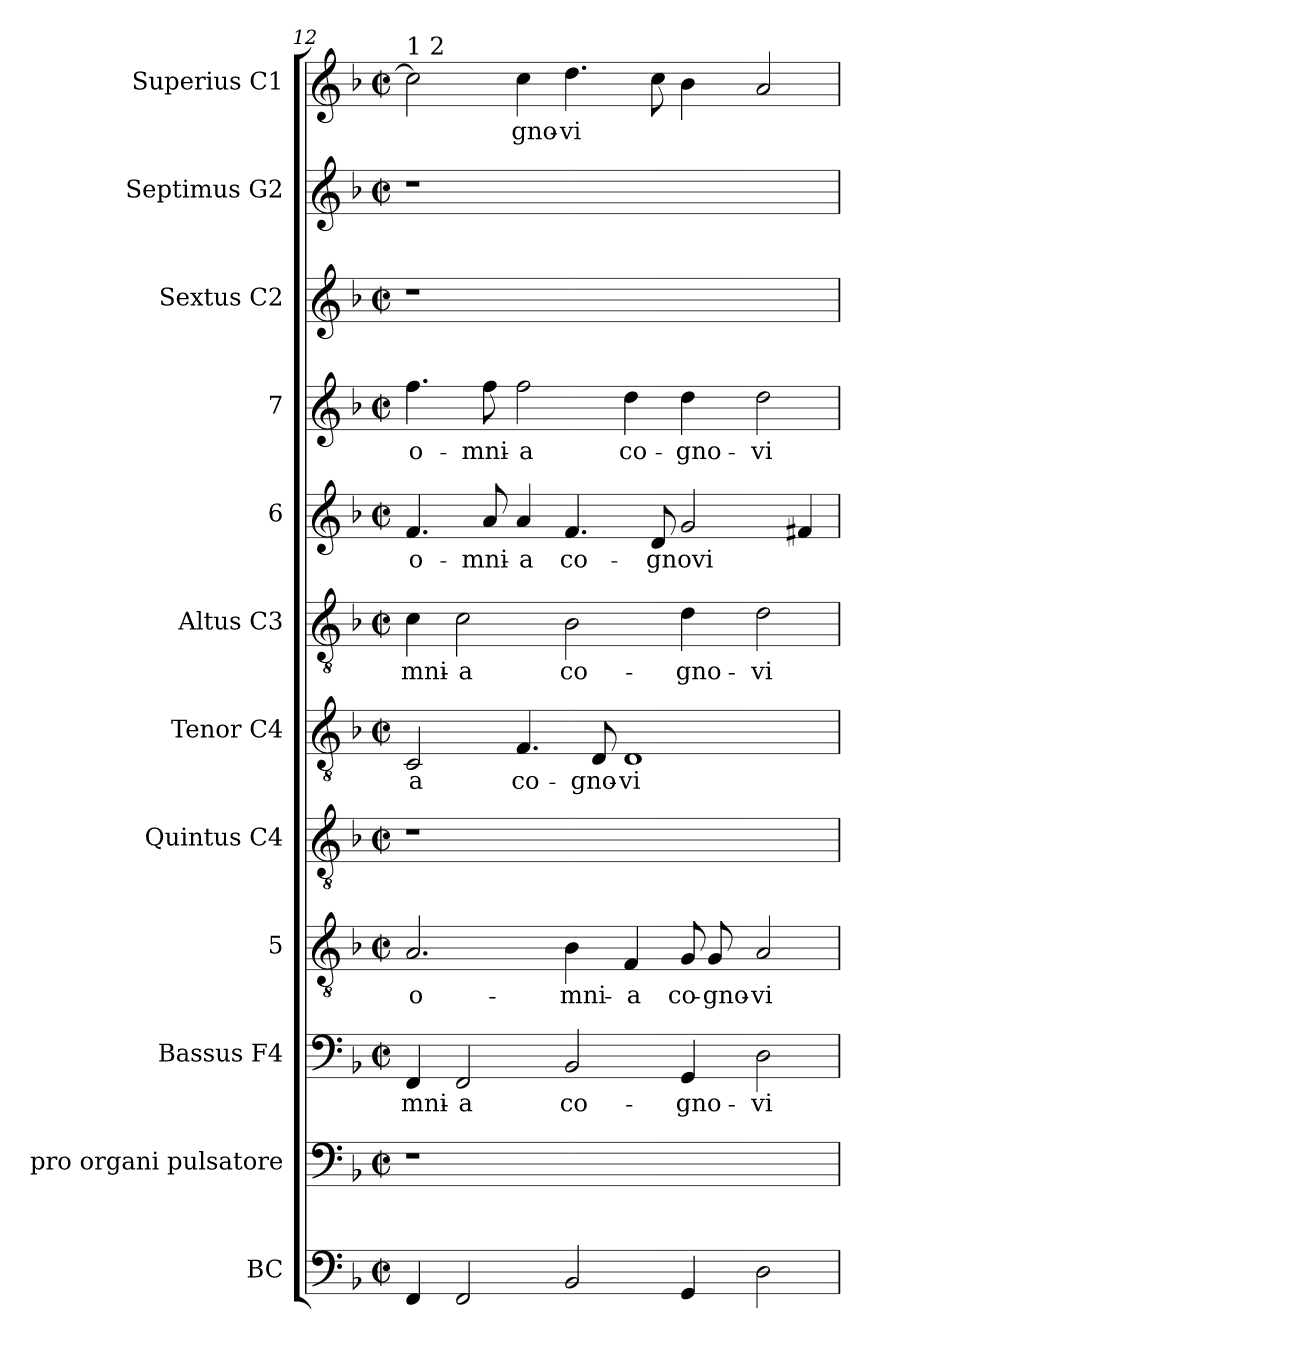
**kern	**kern	**kern	**text	**kern	**text	**kern	**kern	**text	**kern	**text	**kern	**text	**kern	**text	**kern	**kern	**kern	**text
*part12	*part11	*part10	*part10	*part9	*part9	*part8	*part7	*part7	*part6	*part6	*part5	*part5	*part4	*part4	*part3	*part2	*part1	*part1
*staff12	*staff11	*staff10	*staff10	*staff9	*staff9	*staff8	*staff7	*staff7	*staff6	*staff6	*staff5	*staff5	*staff4	*staff4	*staff3	*staff2	*staff1	*staff1
*I"BC	*I"pro organi  pulsatore	*I"Bassus  F4	*	*I"5	*	*I"Quintus  C4	*I"Tenor  C4	*	*I"Altus  C3	*	*I"6	*	*I"7	*	*I"Sextus  C2	*I"Septimus  G2	*I"Superius  C1	*
*I'BC	*	*I'B	*	*	*	*	*I'T	*	*I'A	*	*	*	*	*	*	*	*I'S	*
!!LO:PB:g=z
*clefF4	*clefF4	*clefF4	*	*clefGv2	*	*clefGv2	*clefGv2	*	*clefGv2	*	*clefG2	*	*clefG2	*	*clefG2	*clefG2	*clefG2	*
*k[b-]	*k[b-]	*k[b-]	*	*k[b-]	*	*k[b-]	*k[b-]	*	*k[b-]	*	*k[b-]	*	*k[b-]	*	*k[b-]	*k[b-]	*k[b-]	*
*F:	*F:	*F:	*	*F:	*	*F:	*F:	*	*F:	*	*F:	*	*F:	*	*F:	*F:	*F:	*
*M2/2	*M2/2	*M2/2	*	*M2/2	*	*M2/2	*M2/2	*	*M2/2	*	*M2/2	*	*M2/2	*	*M2/2	*M2/2	*M2/2	*
*met(c|)	*met(c|)	*met(c|)	*	*met(c|)	*	*met(c|)	*met(c|)	*	*met(c|)	*	*met(c|)	*	*met(c|)	*	*met(c|)	*met(c|)	*met(c|)	*
=12	=12	=12	=12	=12	=12	=12	=12	=12	=12	=12	=12	=12	=12	=12	=12	=12	=12	=12
!	!	!	!	!	!	!	!	!	!	!	!	!	!	!	!	!	!LO:TX:a:t=1 2	!
!	!	!	!LO:LY:b:cj	!	!LO:LY:b:cj	!	!	!LO:LY:b:cj	!	!LO:LY:b:cj	!	!LO:LY:b:cj	!	!LO:LY:b:cj	!	!	!	!LO:LY:b:cj
4FF/	1r	4FF/	-mni-	2.A/	o-	1r	2C/	-a	4c\	-mni-	4.f/	o-	4.ff\	o-	1r	1r	2cc\]	--
!	!	!	!LO:LY:b:cj	!	!	!	!	!	!	!LO:LY:b:cj	!	!	!	!	!	!	!	!
2FF/	.	2FF/	-a	.	.	.	.	.	2c\	-a	.	.	.	.	.	.	.	.
!	!	!	!	!	!	!	!	!	!	!	!	!LO:LY:b:cj	!	!LO:LY:b:cj	!	!	!	!
.	.	.	.	.	.	.	.	.	.	.	8a/	-mni-	8ff\	-mni-	.	.	.	.
!	!	!	!	!	!	!	!	!LO:LY:b:cj	!	!	!	!LO:LY:b:cj	!	!LO:LY:b:cj	!	!	!	!LO:LY:b:cj
.	.	.	.	.	.	.	4.F/	co-	.	.	4a/	-a	2ff\	-a	.	.	4cc\	-gno-
!	!	!	!LO:LY:b:cj	!	!LO:LY:b:cj	!	!	!	!	!LO:LY:b:cj	!	!LO:LY:b:cj	!	!	!	!	!	!LO:LY:b:cj
2BB-/	.	2BB-/	co-	4B-\	-mni-	.	.	.	2B-\	co-	4.f/	co-	.	.	.	.	4.dd\	-vi-
!	!	!	!	!	!	!	!	!LO:LY:b:cj	!	!	!	!	!	!	!	!	!	!
.	.	.	.	.	.	.	8D/	-gno-	.	.	.	.	.	.	.	.	.	.
!	!	!	!	!	!LO:LY:b:cj	!	!	!LO:LY:b:cj	!	!	!	!	!	!LO:LY:b:cj	!	!	!	!
.	1ryy	.	.	4F/	-a	1ryy	1D	-vi-	.	.	.	.	4dd\	co-	1ryy	1ryy	.	.
!	!	!	!	!	!	!	!	!	!	!	!	!LO:LY:b:cj	!	!	!	!	!	!LO:LY:b:cj
.	.	.	.	.	.	.	.	.	.	.	8d/	-gnovi-	.	.	.	.	8cc\	--
!	!	!	!LO:LY:b:cj	!	!LO:LY:b:cj	!	!	!	!	!LO:LY:b:cj	!	!LO:LY:b:cj	!	!LO:LY:b:cj	!	!	!	!LO:LY:b:cj
4GG/	.	4GG/	-gno-	8G/	co-	.	.	.	4d\	-gno-	2g/	--	4dd\	-gno-	.	.	4b-\	--
!	!	!	!	!	!LO:LY:b:cj	!	!	!	!	!	!	!	!	!	!	!	!	!
.	.	.	.	8G/	-gno-	.	.	.	.	.	.	.	.	.	.	.	.	.
!	!	!	!LO:LY:b:cj	!	!LO:LY:b:cj	!	!	!	!	!LO:LY:b:cj	!	!	!	!LO:LY:b:cj	!	!	!	!LO:LY:b:cj
2D\	.	2D\	-vi-	2A/	-vi-	.	.	.	2d\	-vi-	.	.	2dd\	-vi-	.	.	2a/	--
!	!	!	!	!	!	!	!	!	!	!	!	!LO:LY:b:cj	!	!	!	!	!	!
.	.	.	.	.	.	.	.	.	.	.	4f#X/	--	.	.	.	.	.	.
=	=	=	=	=	=	=	=	=	=	=	=	=	=	=	=	=	=	=
*-	*-	*-	*-	*-	*-	*-	*-	*-	*-	*-	*-	*-	*-	*-	*-	*-	*-	*-
